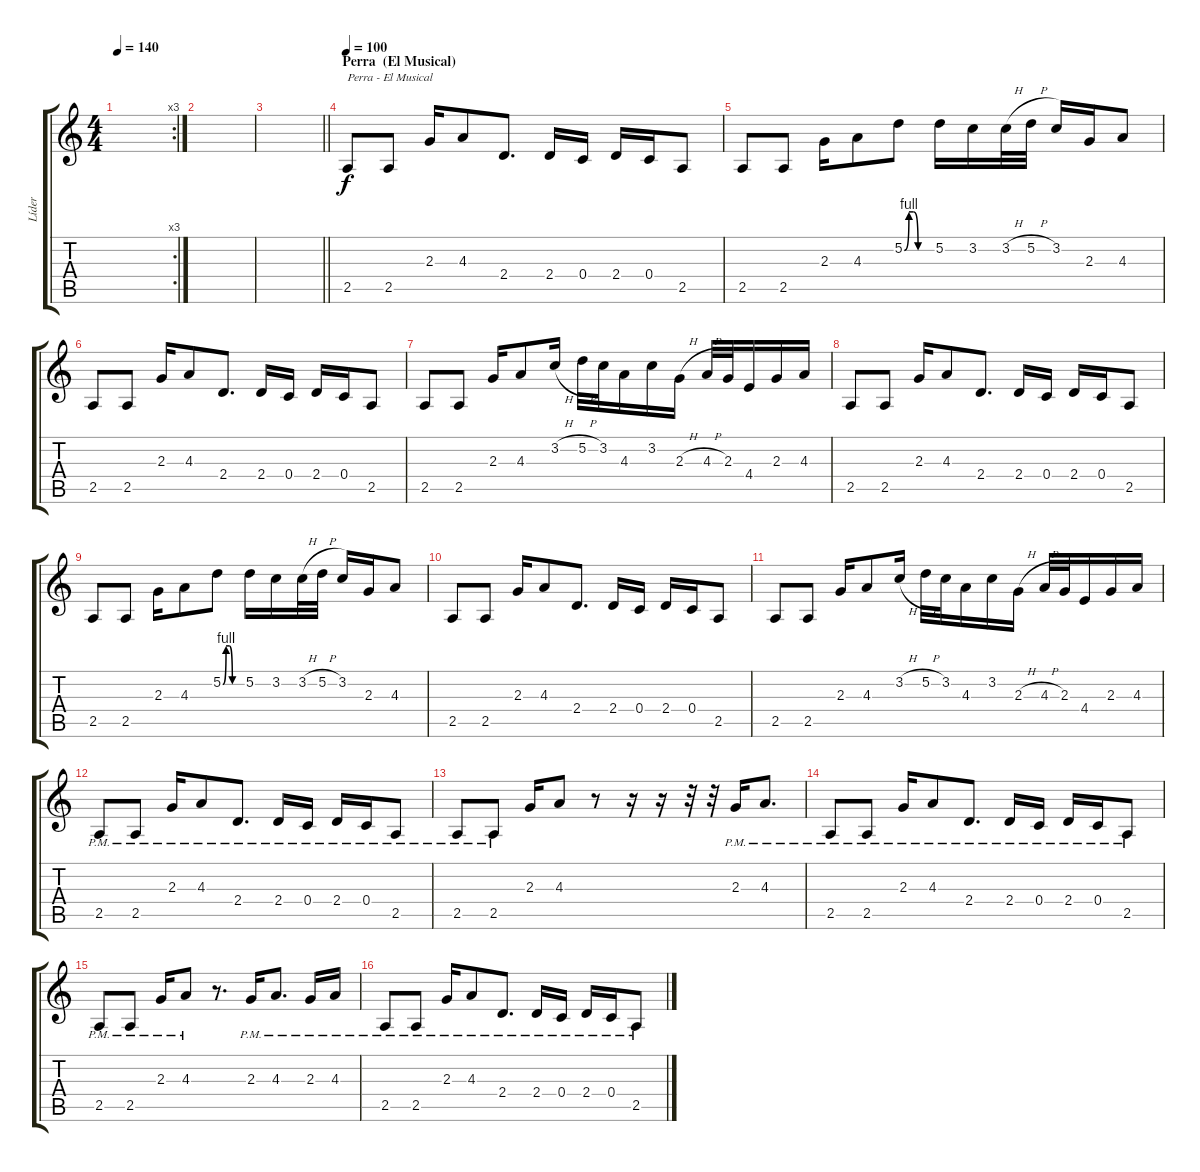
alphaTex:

\track ("Líder" "Líder") {instrument distortionguitar}
\staff {score tabs}
\tuning (D4 A3 F3 C3 G2 C2) {hide}
\rc 3
\ts (4 4)
\tempo 140
\clef g2
\ks c
|
|
\barLineRight lightlight
|
\section ("" "Perra  (El Musical)")
\tempo 100
2.5.8{txt "Perra - El Musical" volume 9 balance 8 instrument overdrivenguitar} 2.5.8 2.3.16 4.3.8 2.4.8{d} 2.4.16 0.4.16 2.4.16 0.4.16 2.5.8 |
2.5.8 2.5.8 2.3.16 4.3.8 5.2{be (custom 0 0 10 4 20 4 30 0 60 0)}.8 5.2.16 3.2.16 3.2{h}.32 5.2{h}.32 3.2.16 2.3.16 4.3.8 |
2.5.8{volume 13 instrument distortionguitar} 2.5.8 2.3.16 4.3.8 2.4.8{d} 2.4.16 0.4.16 2.4.16 0.4.16 2.5.8 |
2.5.8 2.5.8 2.3.16 4.3.8 3.2{h}.16 5.2{h}.32 3.2.32 4.3.16 3.2.16 2.3{h}.16 4.3{h}.32 2.3.32 4.4.16 2.3.16 4.3.16 |
2.5.8 2.5.8 2.3.16 4.3.8 2.4.8{d} 2.4.16 0.4.16 2.4.16 0.4.16 2.5.8 |
2.5.8 2.5.8 2.3.16 4.3.8 5.2{be (custom 0 0 10 4 20 4 30 0 60 0)}.8 5.2.16 3.2.16 3.2{h}.32 5.2{h}.32 3.2.16 2.3.16 4.3.8 |
2.5.8 2.5.8 2.3.16 4.3.8 2.4.8{d} 2.4.16 0.4.16 2.4.16 0.4.16 2.5.8 |
2.5.8 2.5.8 2.3.16 4.3.8 3.2{h}.16 5.2{h}.32 3.2.32 4.3.16 3.2.16 2.3{h}.16 4.3{h}.32 2.3.32 4.4.16 2.3.16 4.3.16 |
2.5{pm}.8 2.5{pm}.8 2.3{pm}.16 4.3{pm}.8 2.4{pm}.8{d} 2.4{pm}.16 0.4{pm}.16 2.4{pm}.16 0.4{pm}.16 2.5{pm}.8 |
2.5{pm}.8 2.5{pm}.8 2.3.16 4.3.8 r.8 r.16 r.16 r.32 r.32 2.3{pm}.16 4.3{pm}.8{d} |
2.5{pm}.8 2.5{pm}.8 2.3{pm}.16 4.3{pm}.8 2.4{pm}.8{d} 2.4{pm}.16 0.4{pm}.16 2.4{pm}.16 0.4{pm}.16 2.5{pm}.8 |
2.5{pm}.8 2.5{pm}.8 2.3{pm}.16 4.3{pm}.8 r.8{d} 2.3{pm}.16 4.3{pm}.8{d} 2.3{pm}.16 4.3{pm}.16 |
2.5{pm}.8 2.5{pm}.8 2.3{pm}.16 4.3{pm}.8 2.4{pm}.8{d} 2.4{pm}.16 0.4{pm}.16 2.4{pm}.16 0.4{pm}.16 2.5{pm}.8
